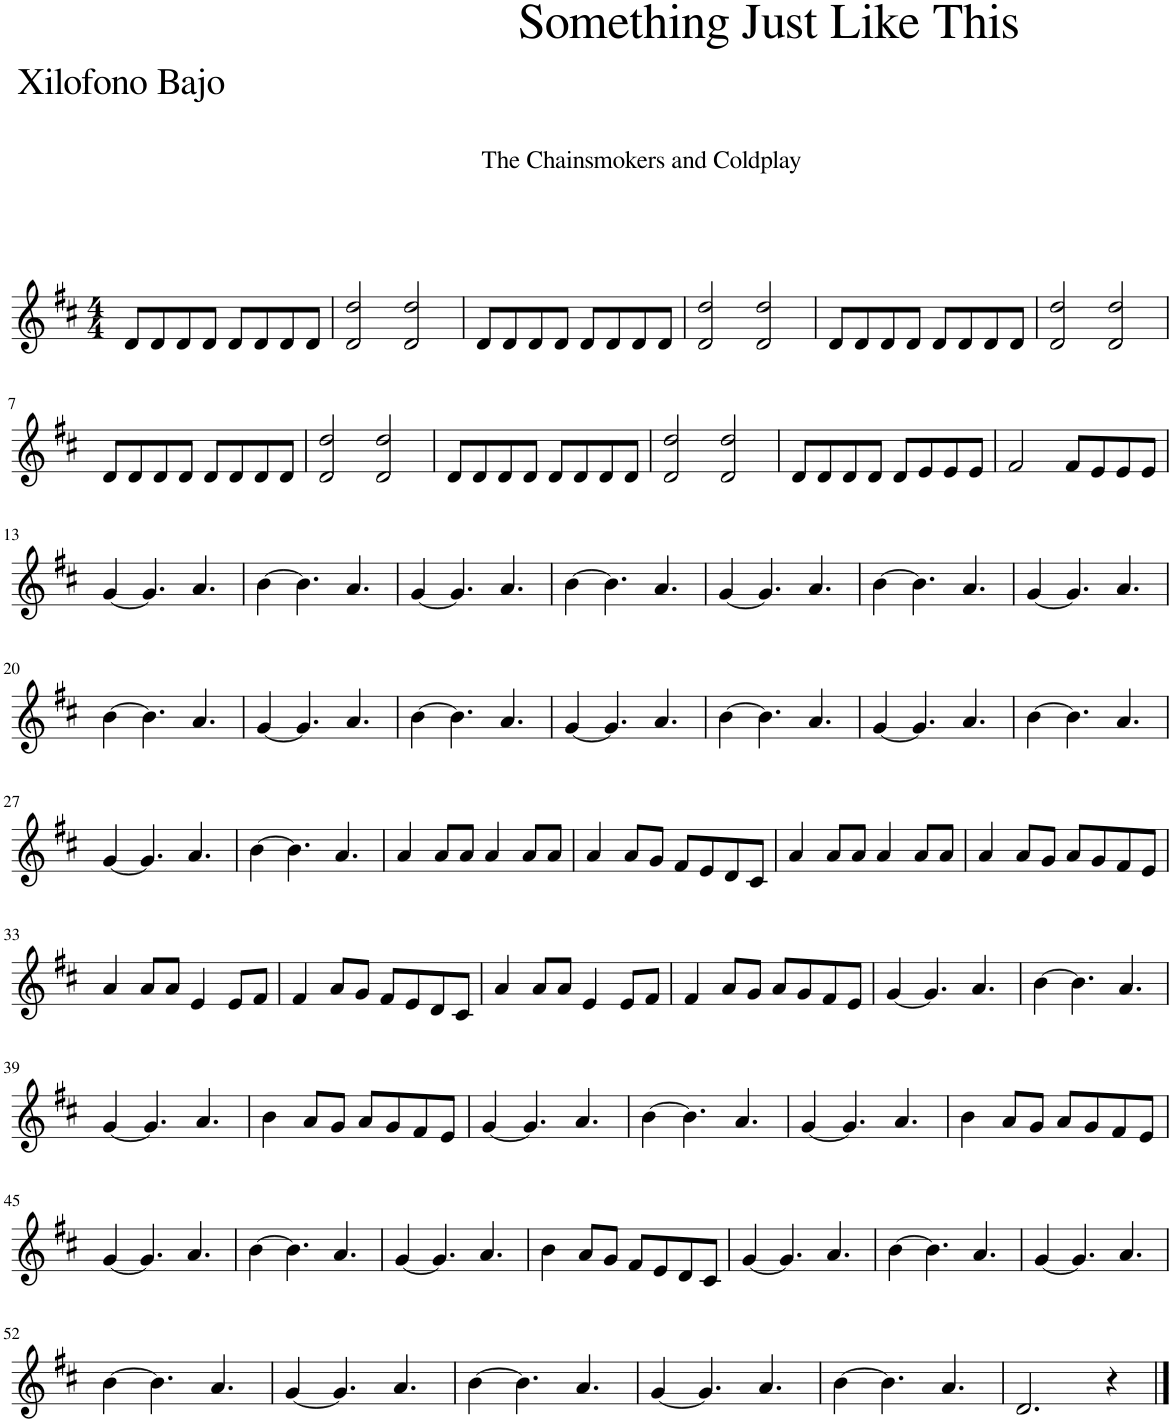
**kern
*part1
*staff1
*I"Xilófono Bajo
*I'Xil. B.
*clefG2
*k[f#c#]
*M4/4
=1
8d/L
8d/
8d/
8d/J
8d/L
8d/
8d/
8d/J
=2
2d/ 2dd/
2d/ 2dd/
=3
8d/L
8d/
8d/
8d/J
8d/L
8d/
8d/
8d/J
=4
2d/ 2dd/
2d/ 2dd/
=5
8d/L
8d/
8d/
8d/J
8d/L
8d/
8d/
8d/J
=6
2d/ 2dd/
2d/ 2dd/
!!LO:LB:g=z
=7
8d/L
8d/
8d/
8d/J
8d/L
8d/
8d/
8d/J
=8
2d/ 2dd/
2d/ 2dd/
=9
8d/L
8d/
8d/
8d/J
8d/L
8d/
8d/
8d/J
=10
2d/ 2dd/
2d/ 2dd/
=11
8d/L
8d/
8d/
8d/J
8d/L
8e/
8e/
8e/J
=12
2f#/
8f#/L
8e/
8e/
8e/J
!!LO:LB:g=z
=13
[4g/
4.g/]
4.a/
=14
[4b\
4.b\]
4.a/
=15
[4g/
4.g/]
4.a/
=16
[4b\
4.b\]
4.a/
=17
[4g/
4.g/]
4.a/
=18
[4b\
4.b\]
4.a/
=19
[4g/
4.g/]
4.a/
!!LO:LB:g=z
=20
[4b\
4.b\]
4.a/
=21
[4g/
4.g/]
4.a/
=22
[4b\
4.b\]
4.a/
=23
[4g/
4.g/]
4.a/
=24
[4b\
4.b\]
4.a/
=25
[4g/
4.g/]
4.a/
=26
[4b\
4.b\]
4.a/
!!LO:LB:g=z
=27
[4g/
4.g/]
4.a/
=28
[4b\
4.b\]
4.a/
=29
4a/
8a/L
8a/J
4a/
8a/L
8a/J
=30
4a/
8a/L
8g/J
8f#/L
8e/
8d/
8c#/J
=31
4a/
8a/L
8a/J
4a/
8a/L
8a/J
=32
4a/
8a/L
8g/J
8a/L
8g/
8f#/
8e/J
!!LO:LB:g=z
=33
4a/
8a/L
8a/J
4e/
8e/L
8f#/J
=34
4f#/
8a/L
8g/J
8f#/L
8e/
8d/
8c#/J
=35
4a/
8a/L
8a/J
4e/
8e/L
8f#/J
=36
4f#/
8a/L
8g/J
8a/L
8g/
8f#/
8e/J
=37
[4g/
4.g/]
4.a/
=38
[4b\
4.b\]
4.a/
!!LO:LB:g=z
=39
[4g/
4.g/]
4.a/
=40
4b\
8a/L
8g/J
8a/L
8g/
8f#/
8e/J
=41
[4g/
4.g/]
4.a/
=42
[4b\
4.b\]
4.a/
=43
[4g/
4.g/]
4.a/
=44
4b\
8a/L
8g/J
8a/L
8g/
8f#/
8e/J
!!LO:LB:g=z
=45
[4g/
4.g/]
4.a/
=46
[4b\
4.b\]
4.a/
=47
[4g/
4.g/]
4.a/
=48
4b\
8a/L
8g/J
8f#/L
8e/
8d/
8c#/J
=49
[4g/
4.g/]
4.a/
=50
[4b\
4.b\]
4.a/
=51
[4g/
4.g/]
4.a/
!!LO:LB:g=z
=52
[4b\
4.b\]
4.a/
=53
[4g/
4.g/]
4.a/
=54
[4b\
4.b\]
4.a/
=55
[4g/
4.g/]
4.a/
=56
[4b\
4.b\]
4.a/
=57
2.d/
4r
==
*-
